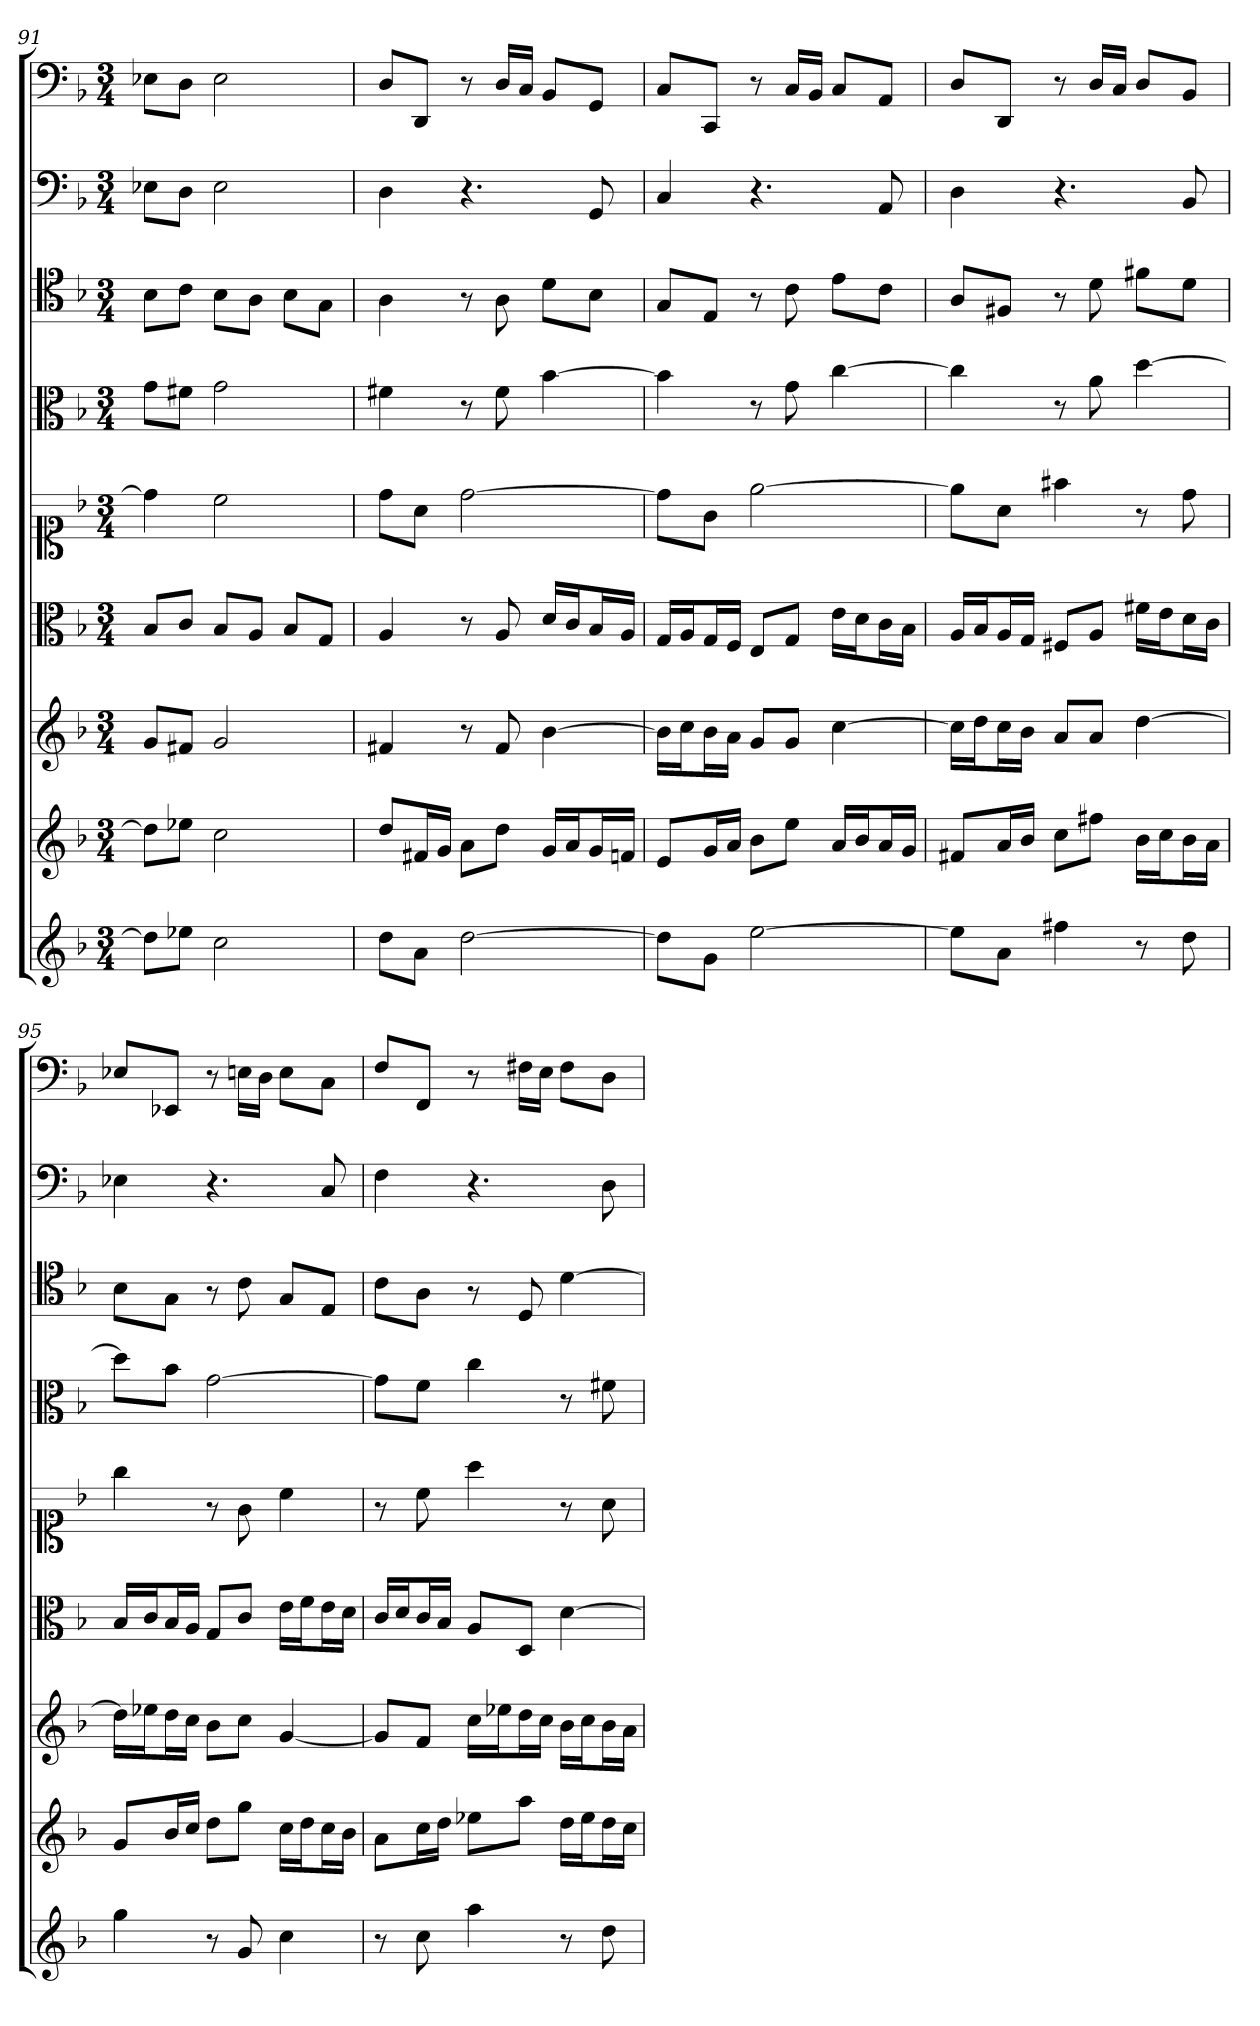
**kern	**kern	**kern	**kern	**kern	**kern	**kern	**kern	**kern
*part9	*part8	*part7	*part6	*part5	*part4	*part3	*part2	*part1
*staff9	*staff8	*staff7	*staff6	*staff5	*staff4	*staff3	*staff2	*staff1
*	*	*	*clefC3	*clefC1	*clefC3	*clefC4	*clefF4	*clefF4
*k[b-]	*k[b-]	*k[b-]	*k[b-]	*k[b-]	*k[b-]	*k[b-]	*k[b-]	*k[b-]
*d:	*d:	*d:	*d:	*d:	*d:	*d:	*d:	*d:
*M3/4	*M3/4	*M3/4	*M3/4	*M3/4	*M3/4	*M3/4	*M3/4	*M3/4
=91	=91	=91	=91	=91	=91	=91	=91	=91
8ddL]	8ddL]	8gL	8B-/L	4dd]	8g\L	8B-\L	8E-X\L	8E-X\L
8ee-XJ	8ee-XJ	8f#XJ	8c/J	.	8f#X\J	8c\J	8D\J	8D\J
2cc	2cc	2g	8B-/L	2cc	2g	8B-\L	2E-	2E-
.	.	.	8A/J	.	.	8A\J	.	.
.	.	.	8B-/L	.	.	8B-\L	.	.
.	.	.	8G/J	.	.	8G\J	.	.
=92	=92	=92	=92	=92	=92	=92	=92	=92
8ddL	8ddL	4f#X	4A	8dd\L	4f#X	4A	4D	8D/L
8aJ	16f#XL	.	.	8a\J	.	.	.	8DD/J
.	16gJJ	.	.	.	.	.	.	.
[2dd	8aL	8r	8r	[2dd	8r	8r	4.r	8r
.	8ddJ	8f#	8A	.	8f#	8A	.	16D/LL
.	.	.	.	.	.	.	.	16C/JJ
.	16gLL	[4b-	16d/LL	.	[4b-	8d\L	.	8BB-/L
.	16aJ	.	16c/J	.	.	.	.	.
.	16gL	.	16B-/L	.	.	8B-\J	8GG	8GG/J
.	16fnJJ	.	16A/JJ	.	.	.	.	.
=93	=93	=93	=93	=93	=93	=93	=93	=93
8ddL]	8eL	16b-LL]	16G/LL	8dd\L]	4b-]	8G/L	4C	8C/L
.	.	16ccJ	16A/J	.	.	.	.	.
8gJ	16gL	16b-L	16G/L	8g\J	.	8E/J	.	8CC/J
.	16aJJ	16aJJ	16F/JJ	.	.	.	.	.
[2ee	8b-L	8gL	8E/L	[2ee	8r	8r	4.r	8r
.	8eeJ	8gJ	8G/J	.	8g	8c	.	16C/LL
.	.	.	.	.	.	.	.	16BB-/JJ
.	16aLL	[4cc	16e\LL	.	[4cc	8e\L	.	8C/L
.	16b-J	.	16d\J	.	.	.	.	.
.	16aL	.	16c\L	.	.	8c\J	8AA	8AA/J
.	16gJJ	.	16B-\JJ	.	.	.	.	.
=94	=94	=94	=94	=94	=94	=94	=94	=94
8eeL]	8f#XL	16ccLL]	16A/LL	8ee\L]	4cc]	8A/L	4D	8D/L
.	.	16ddJ	16B-/J	.	.	.	.	.
8aJ	16aL	16ccL	16A/L	8a\J	.	8F#X/J	.	8DD/J
.	16b-JJ	16b-JJ	16G/JJ	.	.	.	.	.
4ff#X	8ccL	8aL	8F#X/L	4ff#X	8r	8r	4.r	8r
.	8ff#XJ	8aJ	8A/J	.	8a	8d	.	16D/LL
.	.	.	.	.	.	.	.	16C/JJ
8r	16b-LL	[4dd	16f#X\LL	8r	[4dd	8f#X\L	.	8D/L
.	16ccJ	.	16e\J	.	.	.	.	.
8dd	16b-L	.	16d\L	8dd	.	8d\J	8BB-	8BB-/J
.	16aJJ	.	16c\JJ	.	.	.	.	.
=95	=95	=95	=95	=95	=95	=95	=95	=95
4gg	8gL	16ddLL]	16B-/LL	4gg	8dd\L]	8B-\L	4E-X	8E-X/L
.	.	16ee-XJ	16c/J	.	.	.	.	.
.	16b-L	16ddL	16B-/L	.	8b-\J	8G\J	.	8EE-X/J
.	16ccJJ	16ccJJ	16A/JJ	.	.	.	.	.
8r	8ddL	8b-L	8G/L	8r	[2g	8r	4.r	8r
8g	8ggJ	8ccJ	8c/J	8g	.	8c	.	16En\LL
.	.	.	.	.	.	.	.	16D\JJ
4cc	16ccLL	[4g	16e\LL	4cc	.	8G/L	.	8E\L
.	16ddJ	.	16f\J	.	.	.	.	.
.	16ccL	.	16e\L	.	.	8E/J	8C	8C\J
.	16b-JJ	.	16d\JJ	.	.	.	.	.
=96	=96	=96	=96	=96	=96	=96	=96	=96
8r	8aL	8gL]	16c/LL	8r	8g\L]	8c\L	4F	8F/L
.	.	.	16d/J	.	.	.	.	.
8cc	16ccL	8fJ	16c/L	8cc	8f\J	8A\J	.	8FF/J
.	16ddJJ	.	16B-/JJ	.	.	.	.	.
4aa	8ee-XL	16ccLL	8A/L	4aa	4cc	8r	4.r	8r
.	.	16ee-XJ	.	.	.	.	.	.
.	8aaJ	16ddL	8D/J	.	.	8D	.	16F#X\LL
.	.	16ccJJ	.	.	.	.	.	16E\JJ
8r	16ddLL	16b-LL	[4d	8r	8r	[4d	.	8F#\L
.	16ee-J	16ccJ	.	.	.	.	.	.
8dd	16ddL	16b-L	.	8a	8f#X	.	8D	8D\J
.	16ccJJ	16aJJ	.	.	.	.	.	.
=	=	=	=	=	=	=	=	=
*-	*-	*-	*-	*-	*-	*-	*-	*-
